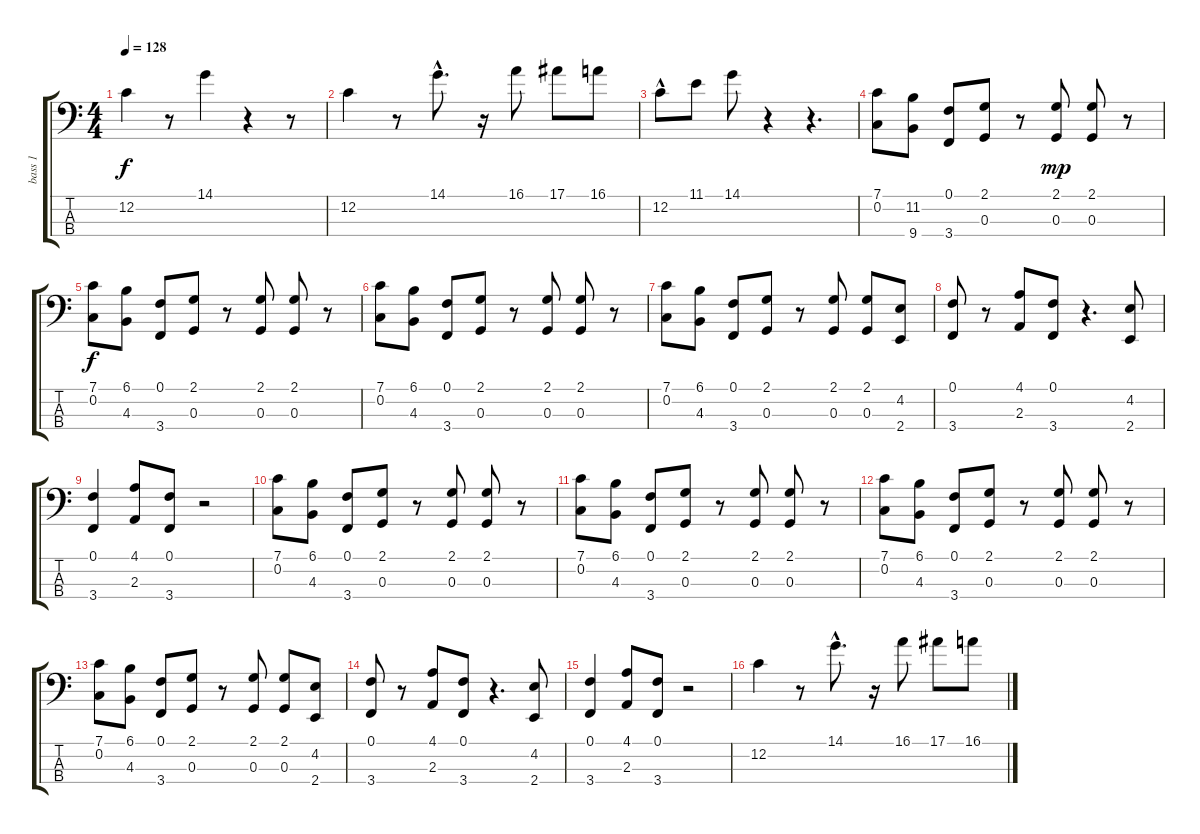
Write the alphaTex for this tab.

\track ("bass 1" "bass 1") {instrument electricbasspick}
\staff {score tabs}
\tuning (F2 C2 G1 D1) {hide}
\ts (4 4)
\tempo 128
\clef f4
\ks c
12.2.4{dy f} r.8 14.1.4 r.4 r.8 |
12.2.4 r.8 14.1{hac}.8{d} r.16 16.1.8 17.1.8 16.1.8 |
12.2{hac}.8 11.1.8 14.1.8 r.4 r.4{d} |
(7.1 0.2).8 (11.2 9.4).8 (0.1 3.4).8 (2.1 0.3).8 r.8 (2.1 0.3).8{dy mp} (2.1 0.3).8 r.8 |
(7.1 0.2).8{dy f} (6.1 4.3).8 (0.1 3.4).8 (2.1 0.3).8 r.8 (2.1 0.3).8 (2.1 0.3).8 r.8 |
(7.1 0.2).8 (6.1 4.3).8 (0.1 3.4).8 (2.1 0.3).8 r.8 (2.1 0.3).8 (2.1 0.3).8 r.8 |
(7.1 0.2).8 (6.1 4.3).8 (0.1 3.4).8 (2.1 0.3).8 r.8 (2.1 0.3).8 (2.1 0.3).8 (4.2 2.4).8 |
(0.1 3.4).8 r.8 (4.1 2.3).8 (0.1 3.4).8 r.4{d} (4.2 2.4).8 |
(0.1 3.4).4 (4.1 2.3).8 (0.1 3.4).8 r.2 |
(7.1 0.2).8 (6.1 4.3).8 (0.1 3.4).8 (2.1 0.3).8 r.8 (2.1 0.3).8 (2.1 0.3).8 r.8 |
(7.1 0.2).8 (6.1 4.3).8 (0.1 3.4).8 (2.1 0.3).8 r.8 (2.1 0.3).8 (2.1 0.3).8 r.8 |
(7.1 0.2).8 (6.1 4.3).8 (0.1 3.4).8 (2.1 0.3).8 r.8 (2.1 0.3).8 (2.1 0.3).8 r.8 |
(7.1 0.2).8 (6.1 4.3).8 (0.1 3.4).8 (2.1 0.3).8 r.8 (2.1 0.3).8 (2.1 0.3).8 (4.2 2.4).8 |
(0.1 3.4).8 r.8 (4.1 2.3).8 (0.1 3.4).8 r.4{d} (4.2 2.4).8 |
(0.1 3.4).4 (4.1 2.3).8 (0.1 3.4).8 r.2 |
12.2.4 r.8 14.1{hac}.8{d} r.16 16.1.8 17.1.8 16.1.8
